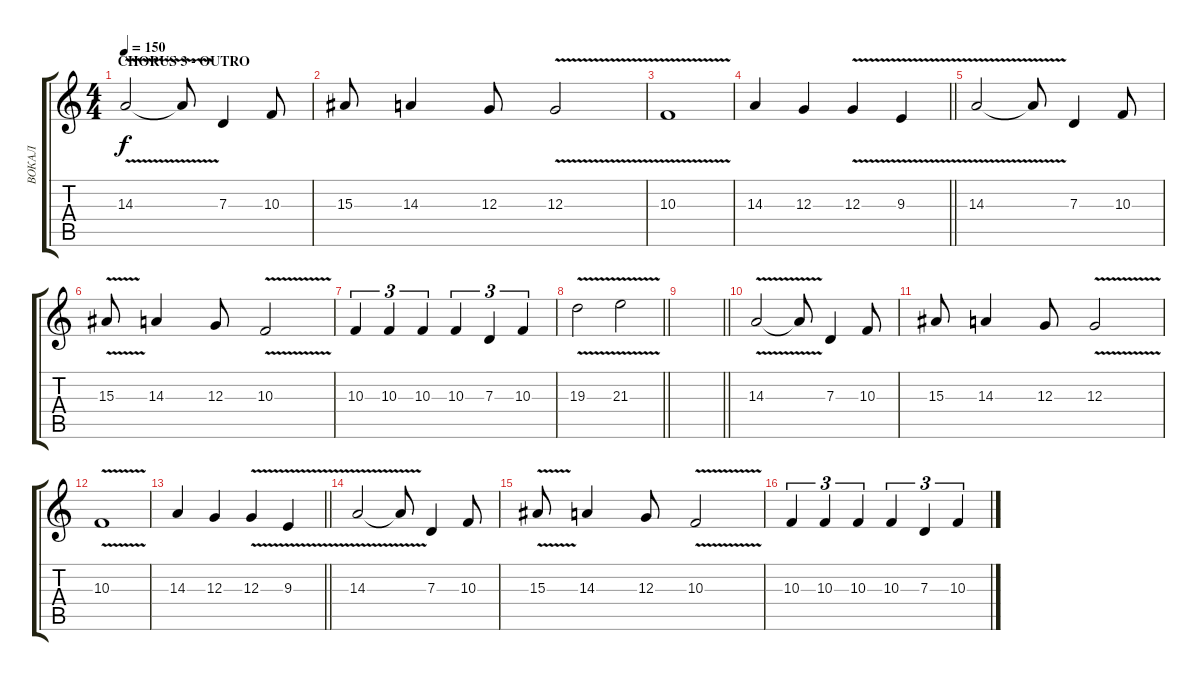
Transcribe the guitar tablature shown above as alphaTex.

\track ("ВОКАЛ" "ВОКАЛ") {instrument viola}
\staff {score tabs}
\tuning (E4 B3 G3 D3 A2 E2) {hide}
\ts (4 4)
\section ("" "CHORUS 3 - OUTRO")
\tempo 150
\clef g2
\ks c
14.3{v}.2{dy f} 14.3{t}.8 7.3.4 10.3.8 |
15.3.8 14.3.4 12.3.8 12.3{v}.2 |
10.3{v}.1 |
\barLineRight lightlight
14.3.4 12.3.4 12.3{v}.4 9.3{v}.4 |
14.3{v}.2 14.3{t}.8 7.3.4 10.3.8 |
15.3{v}.8 14.3.4 12.3.8 10.3{v}.2 |
10.3.4{tu (3 2)} 10.3.4{tu (3 2)} 10.3.4{tu (3 2)} 10.3.4{tu (3 2)} 7.3.4{tu (3 2)} 10.3.4{tu (3 2)} |
\barLineRight lightlight
19.3{v}.2 21.3{v}.2 |
\barLineRight lightlight
|
14.3{v}.2 14.3{t}.8 7.3.4 10.3.8 |
15.3.8 14.3.4 12.3.8 12.3{v}.2 |
10.3{v}.1 |
\barLineRight lightlight
14.3.4 12.3.4 12.3{v}.4 9.3{v}.4 |
14.3{v}.2 14.3{t}.8 7.3.4 10.3.8 |
15.3{v}.8 14.3.4 12.3.8 10.3{v}.2 |
10.3.4{tu (3 2)} 10.3.4{tu (3 2)} 10.3.4{tu (3 2)} 10.3.4{tu (3 2)} 7.3.4{tu (3 2)} 10.3.4{tu (3 2)}
